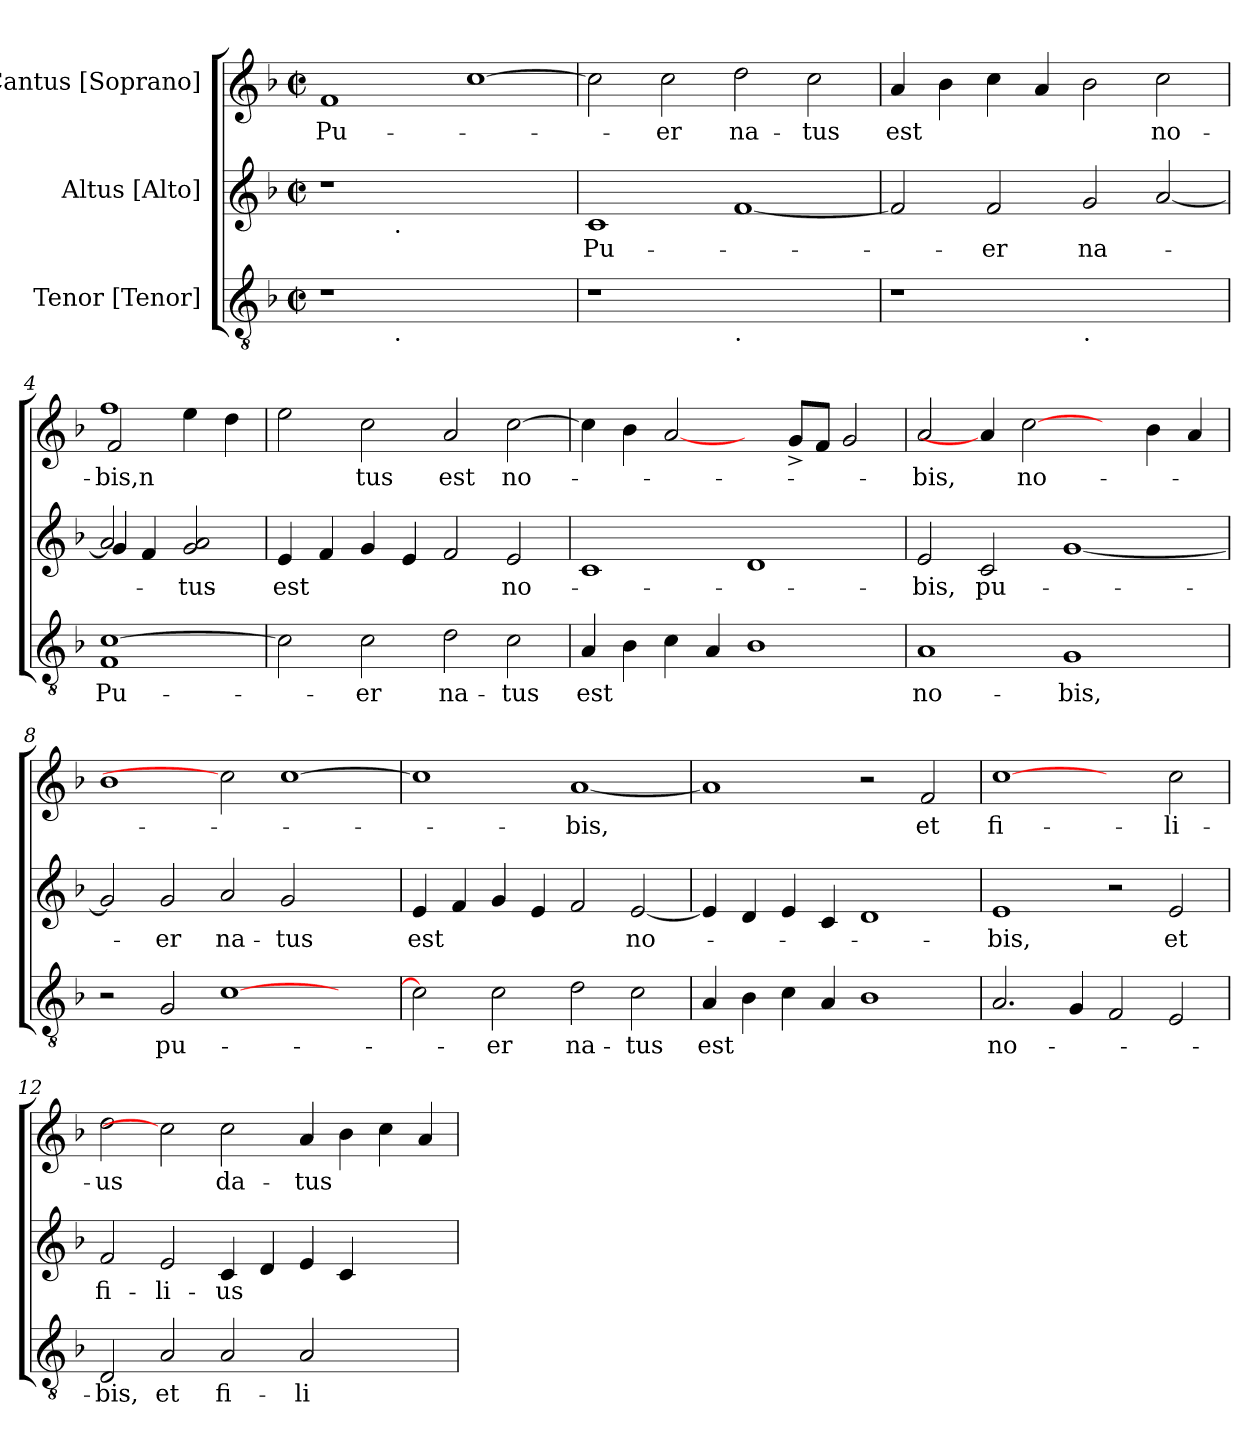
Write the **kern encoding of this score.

**kern	**text	**kern	**text	**kern	**text
*part3	*part3	*part2	*part2	*part1	*part1
*staff3	*staff3	*staff2	*staff2	*staff1	*staff1
*I"Tenor [Tenor]	*	*I"Altus [Alto]	*	*I"Cantus [Soprano]	*
*clefGv2	*	*clefG2	*	*clefG2	*
*k[b-]	*	*k[b-]	*	*k[b-]	*
*F:	*	*F:	*	*F:	*
*M2/2	*	*M2/2	*	*M2/2	*
*met(c|)	*	*met(c|)	*	*met(c|)	*
=1	=1	=1	=1	=1	=1
!	!	!	!	!	!LO:LY:b
*^	*	*^	*	*	*
1r	2ryy	.	1r	2ryy	.	1f	Pu-
!	!	!	!	!LO:TX:b:t=.	!	!	!
!	!LO:TX:b:t=.	!	!	!	!	!	!
.	1.ryy	.	.	1.ryy	.	.	.
1ryy	.	.	1ryy	.	.	[>1cc	.
=2	=2	=2	=2	=2	=2	=2	=2
!	!	!	!	!	!LO:LY:b	!	!
*v	*v	*	*	*	*	*	*
*	*	*v	*v	*	*	*
1r	.	1c	Pu-	2cc\]	.
!	!	!	!	!	!LO:LY:b
.	.	.	.	2cc\	-er
!LO:TX:b:t=.	!	!	!	!	!
!	!	!	!	!	!LO:LY:b
1ryy	.	[<1f	.	2dd\	na-
!	!	!	!	!	!LO:LY:b
.	.	.	.	2cc\	-tus
=3	=3	=3	=3	=3	=3
!	!	!	!	!	!LO:LY:b
1r	.	2f/]	.	4a/	est
.	.	.	.	4b-\	.
!	!	!	!LO:LY:b	!	!
.	.	2f/	-er	4cc\	.
.	.	.	.	4a/	.
!LO:TX:b:t=.	!	!	!	!	!
!	!	!	!LO:LY:b	!	!
1ryy	.	2g/	na-	2b-\	.
!	!	!	!	!	!LO:LY:b
.	.	[<2a/	.	2cc\	no-
=4	=4	=4	=4	=4	=4
!	!LO:LY:b	!	!	!	!LO:LY:b
*	*	*^	*	*^	*
1F [>1c	Pu-	2a/]	4g/	.	1ff	2f/	-bis,n
.	.	.	4f/	.	.	.	.
!	!	!	!	!LO:LY:b	!	!	!
.	.	2ryy	2g/ 2a/	-tus	.	4ee\	.
.	.	.	.	.	.	4dd\	.
*	*	*v	*v	*	*	*	*
=5	=5	=5	=5	=5	=5	=5
!	!	!	!LO:LY:b	!	!	!
*	*	*	*	*v	*v	*
2c\]	.	4e/	est	2ee\	.
.	.	4f/	.	.	.
!	!LO:LY:b	!	!	!	!LO:LY:b
2c\	-er	4g/	.	2cc\	tus
.	.	4e/	.	.	.
!	!LO:LY:b	!	!	!	!LO:LY:b
2d\	na-	2f/	.	2a/	est
!	!LO:LY:b	!	!LO:LY:b	!	!LO:LY:b
2c\	-tus	2e/	no-	[<2cc\	no-
!!LO:LB:g=z
=6	=6	=6	=6	=6	=6
!	!LO:LY:b	!	!	!	!
4A/	est	1c	.	4cc\]	.
4B-\	.	.	.	4b-\	.
4c\	.	.	.	[2a/	.
4A/	.	.	.	.	.
1B-	.	1d	.	4ryy	.
.	.	.	.	8g^</L	.
.	.	.	.	8f/J	.
.	.	.	.	2g/	.
=7	=7	=7	=7	=7	=7
!	!LO:LY:b	!	!LO:LY:b	!	!LO:LY:b
1A	no-	2e/	-bis,	2a/	-bis,
!	!	!	!LO:LY:b	!	!
.	.	2c/	pu-	4a/]	.
!	!	!	!	!	!LO:LY:b
.	.	.	.	[2cc	no-
!	!LO:LY:b	!	!	!	!
1G	-bis,	[<1g	.	.	.
.	.	.	.	4ryy	.
.	.	.	.	4b-\	.
.	.	.	.	4a/	.
=8	=8	=8	=8	=8	=8
2r	.	2g/]	.	1b-	.
!	!LO:LY:b	!	!LO:LY:b	!	!
2G/	pu-	2g/	-er	.	.
!	!	!	!LO:LY:b	!	!
[>1c	.	2a/	na-	2cc]	.
!	!	!	!LO:LY:b	!	!
.	.	2g/	-tus	[>1cc	.
2ryy	.	2ryy	.	.	.
=9	=9	=9	=9	=9	=9
!	!	!	!LO:LY:b	!	!
2c\]	.	4e/	est	1cc]	.
.	.	4f/	.	.	.
!	!LO:LY:b	!	!	!	!
2c\	-er	4g/	.	.	.
.	.	4e/	.	.	.
!	!LO:LY:b	!	!	!	!LO:LY:b
2d\	na-	2f/	.	[<1a	-bis,
!	!LO:LY:b	!	!LO:LY:b	!	!
2c\	-tus	[<2e/	no-	.	.
=10	=10	=10	=10	=10	=10
!	!LO:LY:b	!	!	!	!
4A/	est	4e/]	.	1a]	.
4B-\	.	4d/	.	.	.
4c\	.	4e/	.	.	.
4A/	.	4c/	.	.	.
1B-	.	1d	.	2r	.
!	!	!	!	!	!LO:LY:b
.	.	.	.	2f/	et
=11	=11	=11	=11	=11	=11
!	!LO:LY:b	!	!LO:LY:b	!	!LO:LY:b
2.A/	no-	1e	-bis,	[1cc	fi-
4G/	.	.	.	.	.
2F/	.	2r	.	2ryy	.
!	!	!	!LO:LY:b	!	!LO:LY:b
2E/	.	2e/	et	2cc\	-li-
!!LO:LB:g=z
=12	=12	=12	=12	=12	=12
!	!LO:LY:b	!	!LO:LY:b	!	!LO:LY:b
2D/	-bis,	2f/	fi-	2dd\	-us
!	!LO:LY:b	!	!LO:LY:b	!	!
2A/	et	2e/	-li-	2cc]	.
!	!LO:LY:b	!	!LO:LY:b	!	!LO:LY:b
2A/	fi-	4c/	-us	2cc\	da-
.	.	4d/	.	.	.
!	!LO:LY:b	!	!	!	!LO:LY:b
2A/	-li-	4e/	.	4a/	-tus
.	.	4c/	.	4b-\	.
2ryy	.	2ryy	.	4cc\	.
.	.	.	.	4a/	.
=	=	=	=	=	=
*-	*-	*-	*-	*-	*-
